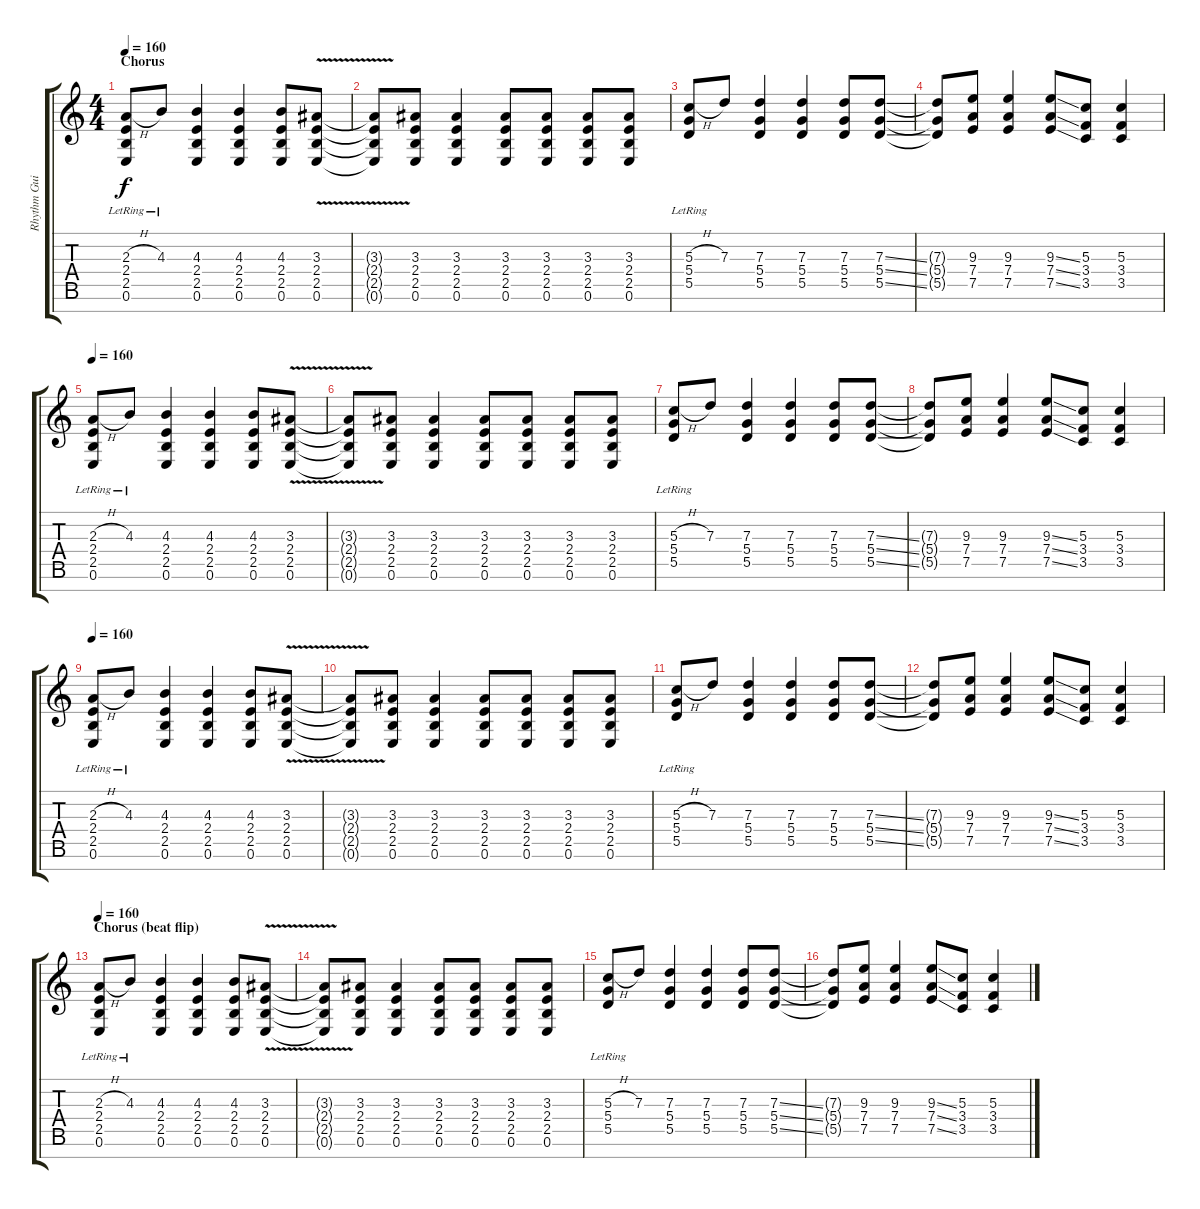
\track ("Rhythm Guitar R" "Rhythm Gui") {instrument distortionguitar}
\staff {score tabs}
\tuning (E4 B3 G3 D3 A2 E2 B1) {hide}
\ts (4 4)
\section ("" "Chorus")
\tempo 160
\clef g2
\ks c
(2.3{h} 2.4{lr} 2.5{lr} 0.6{lr}).8{dy f} 4.3{lr}.8 (4.3 2.4 2.5 0.6).4 (4.3 2.4 2.5 0.6).4 (4.3 2.4 2.5 0.6).8 (3.3{v} 2.4 2.5 0.6).8 |
(3.3{t} 2.4{t} 2.5{t} 0.6{t}).8 (3.3 2.4 2.5 0.6).8 (3.3 2.4 2.5 0.6).4 (3.3 2.4 2.5 0.6).8 (3.3 2.4 2.5 0.6).8 (3.3 2.4 2.5 0.6).8 (3.3 2.4 2.5 0.6).8 |
(5.3{h} 5.4{lr} 5.5{lr}).8 7.3.8 (7.3 5.4 5.5).4 (7.3 5.4 5.5).4 (7.3 5.4 5.5).8 (7.3{ss} 5.4{ss} 5.5{ss}).8 |
(7.3{t} 5.4{t} 5.5{t}).8 (9.3 7.4 7.5).8 (9.3 7.4 7.5).4 (9.3{ss} 7.4{ss} 7.5{ss}).8 (5.3 3.4 3.5).8 (5.3 3.4 3.5).4 |
\tempo 160
(2.3{h} 2.4{lr} 2.5{lr} 0.6{lr}).8 4.3{lr}.8 (4.3 2.4 2.5 0.6).4 (4.3 2.4 2.5 0.6).4 (4.3 2.4 2.5 0.6).8 (3.3{v} 2.4 2.5 0.6).8 |
(3.3{t} 2.4{t} 2.5{t} 0.6{t}).8 (3.3 2.4 2.5 0.6).8 (3.3 2.4 2.5 0.6).4 (3.3 2.4 2.5 0.6).8 (3.3 2.4 2.5 0.6).8 (3.3 2.4 2.5 0.6).8 (3.3 2.4 2.5 0.6).8 |
(5.3{h} 5.4{lr} 5.5{lr}).8 7.3.8 (7.3 5.4 5.5).4 (7.3 5.4 5.5).4 (7.3 5.4 5.5).8 (7.3{ss} 5.4{ss} 5.5{ss}).8 |
(7.3{t} 5.4{t} 5.5{t}).8 (9.3 7.4 7.5).8 (9.3 7.4 7.5).4 (9.3{ss} 7.4{ss} 7.5{ss}).8 (5.3 3.4 3.5).8 (5.3 3.4 3.5).4 |
\tempo 160
(2.3{h} 2.4{lr} 2.5{lr} 0.6{lr}).8 4.3{lr}.8 (4.3 2.4 2.5 0.6).4 (4.3 2.4 2.5 0.6).4 (4.3 2.4 2.5 0.6).8 (3.3{v} 2.4 2.5 0.6).8 |
(3.3{t} 2.4{t} 2.5{t} 0.6{t}).8 (3.3 2.4 2.5 0.6).8 (3.3 2.4 2.5 0.6).4 (3.3 2.4 2.5 0.6).8 (3.3 2.4 2.5 0.6).8 (3.3 2.4 2.5 0.6).8 (3.3 2.4 2.5 0.6).8 |
(5.3{h} 5.4{lr} 5.5{lr}).8 7.3.8 (7.3 5.4 5.5).4 (7.3 5.4 5.5).4 (7.3 5.4 5.5).8 (7.3{ss} 5.4{ss} 5.5{ss}).8 |
(7.3{t} 5.4{t} 5.5{t}).8 (9.3 7.4 7.5).8 (9.3 7.4 7.5).4 (9.3{ss} 7.4{ss} 7.5{ss}).8 (5.3 3.4 3.5).8 (5.3 3.4 3.5).4 |
\section ("" "Chorus (beat flip)")
\tempo 160
(2.3{h} 2.4{lr} 2.5{lr} 0.6{lr}).8 4.3{lr}.8 (4.3 2.4 2.5 0.6).4 (4.3 2.4 2.5 0.6).4 (4.3 2.4 2.5 0.6).8 (3.3{v} 2.4 2.5 0.6).8 |
(3.3{t} 2.4{t} 2.5{t} 0.6{t}).8 (3.3 2.4 2.5 0.6).8 (3.3 2.4 2.5 0.6).4 (3.3 2.4 2.5 0.6).8 (3.3 2.4 2.5 0.6).8 (3.3 2.4 2.5 0.6).8 (3.3 2.4 2.5 0.6).8 |
(5.3{h} 5.4{lr} 5.5{lr}).8 7.3.8 (7.3 5.4 5.5).4 (7.3 5.4 5.5).4 (7.3 5.4 5.5).8 (7.3{ss} 5.4{ss} 5.5{ss}).8 |
(7.3{t} 5.4{t} 5.5{t}).8 (9.3 7.4 7.5).8 (9.3 7.4 7.5).4 (9.3{ss} 7.4{ss} 7.5{ss}).8 (5.3 3.4 3.5).8 (5.3 3.4 3.5).4
